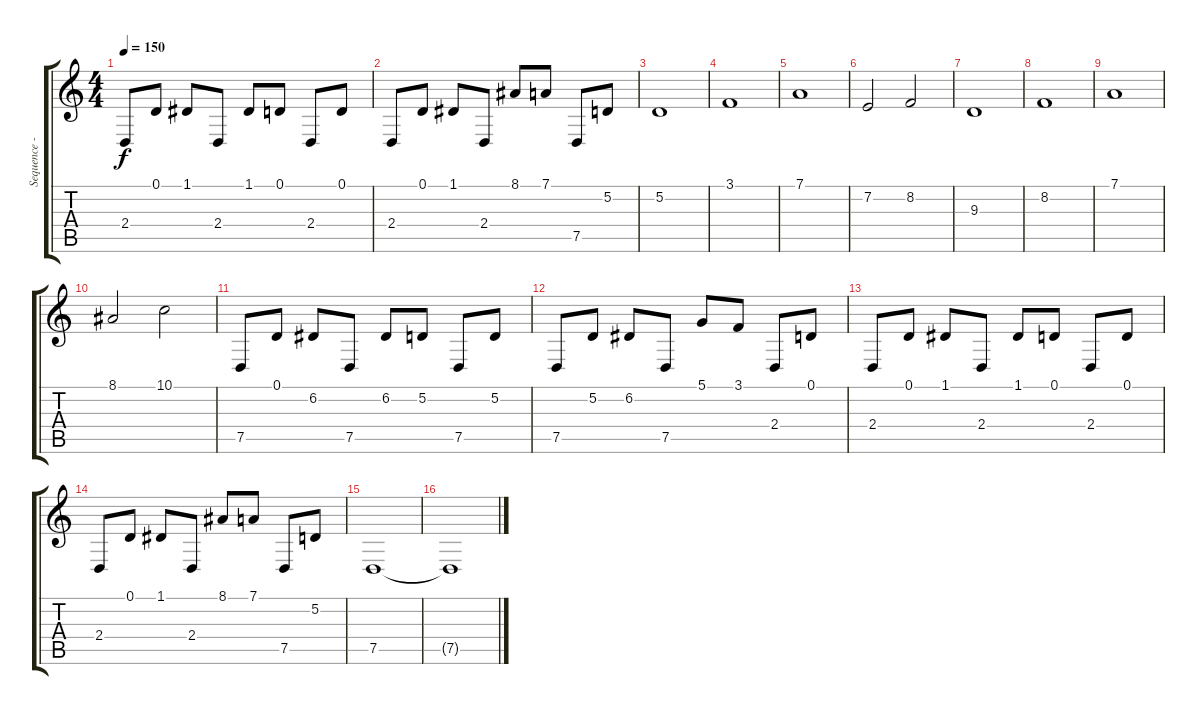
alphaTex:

\track ("Sequence - sequonitron (MIDI)" "Sequence -") {instrument pad1newage}
\staff {score tabs}
\tuning (D4 A3 F3 C3 G2 D2) {hide}
\ts (4 4)
\tempo 150
\clef g2
\ks c
2.4.8{dy f} 0.1.8 1.1.8 2.4.8 1.1.8 0.1.8 2.4.8 0.1.8 |
2.4.8 0.1.8 1.1.8 2.4.8 8.1.8 7.1.8 7.5.8 5.2.8 |
5.2.1 |
3.1.1 |
7.1.1 |
7.2.2 8.2.2 |
9.3.1 |
8.2.1 |
7.1.1 |
8.1.2 10.1.2 |
7.5.8 0.1.8 6.2.8 7.5.8 6.2.8 5.2.8 7.5.8 5.2.8 |
7.5.8 5.2.8 6.2.8 7.5.8 5.1.8 3.1.8 2.4.8 0.1.8 |
2.4.8 0.1.8 1.1.8 2.4.8 1.1.8 0.1.8 2.4.8 0.1.8 |
2.4.8 0.1.8 1.1.8 2.4.8 8.1.8 7.1.8 7.5.8 5.2.8 |
7.5.1 |
7.5{t}.1
